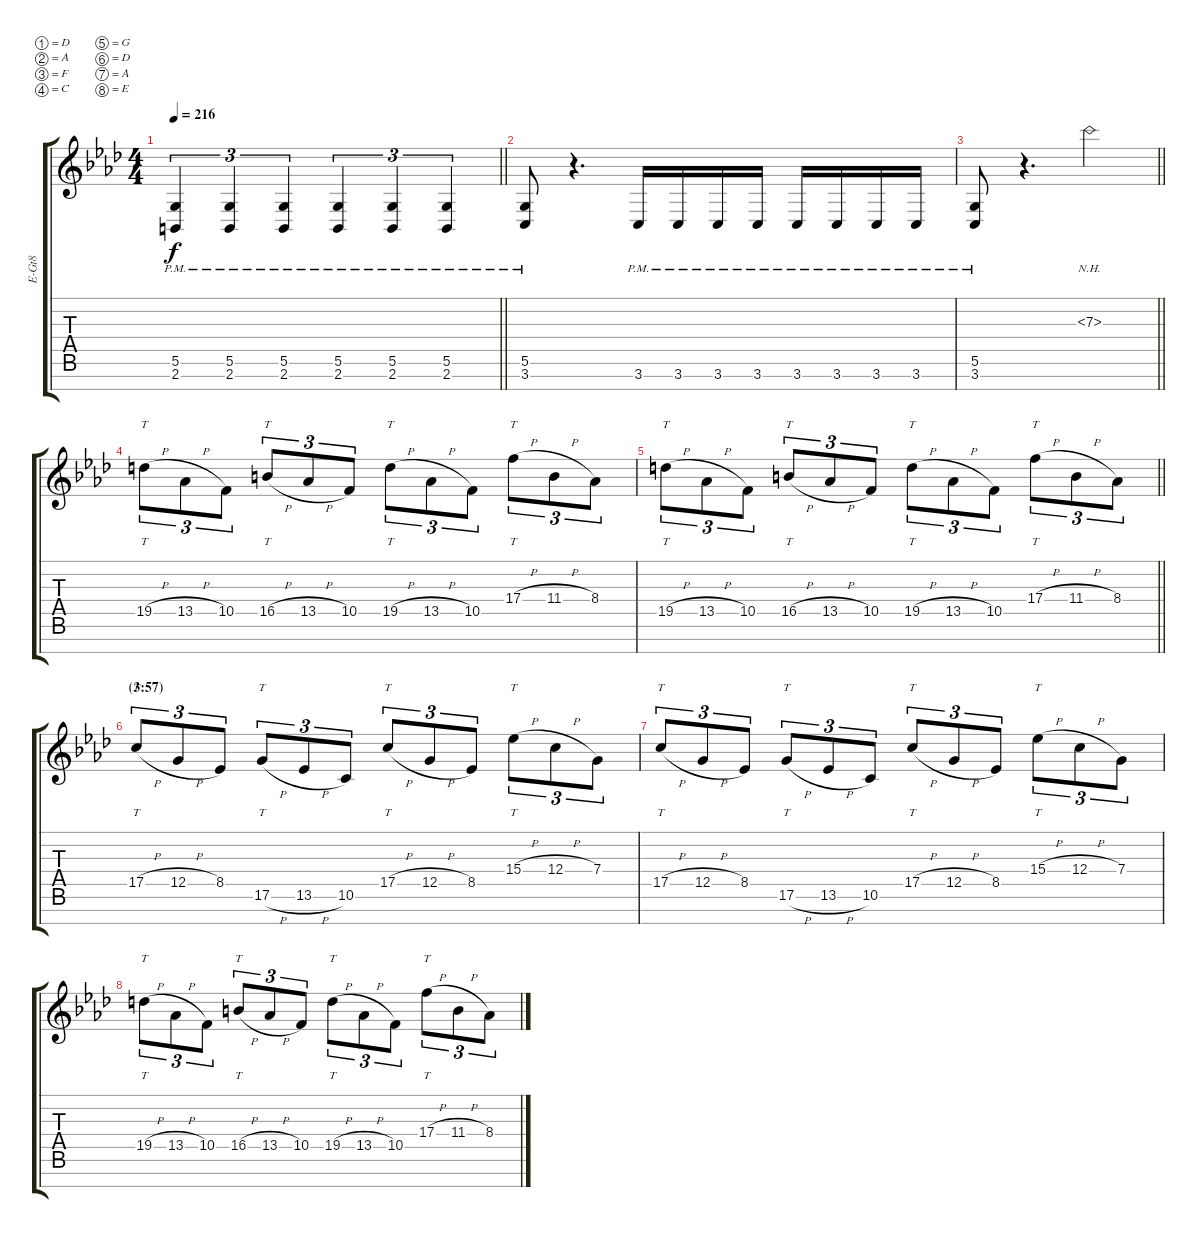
\bracketExtendMode groupsimilarinstruments
\otherSystemsTrackNameOrientation horizontal
\track ("Kevin Chartré" "E-Gt8") {instrument distortionguitar}
\staff {score tabs}
\tuning (D4 A3 F3 C3 G2 D2 A1 E1)
\ts (4 4)
\tempo 216
\clef g2
\barLineRight lightlight
\ks ab
(5.6{pm acc forcenatural} 2.7{pm acc #}).4{tu (3 2) dy f beam Up} (5.6{pm acc forcenatural} 2.7{pm acc #}).4{tu (3 2) beam Up} (5.6{pm acc forcenatural} 2.7{pm acc #}).4{tu (3 2) beam Up} (5.6{pm acc forcenatural} 2.7{pm acc #}).4{tu (3 2) beam Up} (5.6{pm acc forcenatural} 2.7{pm acc #}).4{tu (3 2) beam Up} (5.6{pm acc forcenatural} 2.7{pm acc #}).4{tu (3 2) beam Up} |
(5.6{pm acc forcenatural} 3.7{pm acc forcenatural}).8{beam Up} r.4{d beam Up} 3.7{pm acc forcenatural}.16{beam Up} 3.7{pm acc forcenatural}.16{beam Up} 3.7{pm acc forcenatural}.16{beam Up} 3.7{pm acc forcenatural}.16{beam Up} 3.7{pm acc forcenatural}.16{beam Up} 3.7{pm acc forcenatural}.16{beam Up} 3.7{pm acc forcenatural}.16{beam Up} 3.7{pm acc forcenatural}.16{beam Up} |
\barLineRight lightlight
(5.6{pm acc forcenatural} 3.7{pm acc forcenatural}).8{beam Up} r.4{d beam Up} 7.3{nh acc forcenatural}.2{beam Down} |
19.5{h acc forcenatural}.8{tt tu (3 2) beam Down} 13.5{h acc b}.8{tu (3 2) beam Down} 10.5{acc forcenatural}.8{tu (3 2) beam Down} 16.5{h acc #}.8{tt tu (3 2) beam Up} 13.5{h acc b}.8{tu (3 2) beam Up} 10.5{acc forcenatural}.8{tu (3 2) beam Up} 19.5{h acc forcenatural}.8{tt tu (3 2) beam Down} 13.5{h acc b}.8{tu (3 2) beam Down} 10.5{acc forcenatural}.8{tu (3 2) beam Down} 17.4{h acc forcenatural}.8{tt tu (3 2) beam Down} 11.4{h acc #}.8{tu (3 2) beam Down} 8.4{acc b}.8{tu (3 2) beam Down} |
\barLineRight lightlight
19.5{h acc forcenatural}.8{tt tu (3 2) beam Down} 13.5{h acc b}.8{tu (3 2) beam Down} 10.5{acc forcenatural}.8{tu (3 2) beam Down} 16.5{h acc #}.8{tt tu (3 2) beam Up} 13.5{h acc b}.8{tu (3 2) beam Up} 10.5{acc forcenatural}.8{tu (3 2) beam Up} 19.5{h acc forcenatural}.8{tt tu (3 2) beam Down} 13.5{h acc b}.8{tu (3 2) beam Down} 10.5{acc forcenatural}.8{tu (3 2) beam Down} 17.4{h acc forcenatural}.8{tt tu (3 2) beam Down} 11.4{h acc #}.8{tu (3 2) beam Down} 8.4{acc b}.8{tu (3 2) beam Down} |
\section ("" "(3:57)")
17.5{h acc forcenatural}.8{tt tu (3 2) beam Up} 12.5{h acc forcenatural}.8{tu (3 2) beam Up} 8.5{acc forcenatural}.8{tu (3 2) beam Up} 17.6{h acc forcenatural}.8{tt tu (3 2) beam Up} 13.6{h acc forcenatural}.8{tu (3 2) beam Up} 10.6{acc forcenatural}.8{tu (3 2) beam Up} 17.5{h acc forcenatural}.8{tt tu (3 2) beam Up} 12.5{h acc forcenatural}.8{tu (3 2) beam Up} 8.5{acc forcenatural}.8{tu (3 2) beam Up} 15.4{h acc forcenatural}.8{tt tu (3 2) beam Down} 12.4{h acc forcenatural}.8{tu (3 2) beam Down} 7.4{acc forcenatural}.8{tu (3 2) beam Down} |
17.5{h acc forcenatural}.8{tt tu (3 2) beam Up} 12.5{h acc forcenatural}.8{tu (3 2) beam Up} 8.5{acc forcenatural}.8{tu (3 2) beam Up} 17.6{h acc forcenatural}.8{tt tu (3 2) beam Up} 13.6{h acc forcenatural}.8{tu (3 2) beam Up} 10.6{acc forcenatural}.8{tu (3 2) beam Up} 17.5{h acc forcenatural}.8{tt tu (3 2) beam Up} 12.5{h acc forcenatural}.8{tu (3 2) beam Up} 8.5{acc forcenatural}.8{tu (3 2) beam Up} 15.4{h acc forcenatural}.8{tt tu (3 2) beam Down} 12.4{h acc forcenatural}.8{tu (3 2) beam Down} 7.4{acc forcenatural}.8{tu (3 2) beam Down} |
19.5{h acc forcenatural}.8{tt tu (3 2) beam Down} 13.5{h acc b}.8{tu (3 2) beam Down} 10.5{acc forcenatural}.8{tu (3 2) beam Down} 16.5{h acc #}.8{tt tu (3 2) beam Up} 13.5{h acc b}.8{tu (3 2) beam Up} 10.5{acc forcenatural}.8{tu (3 2) beam Up} 19.5{h acc forcenatural}.8{tt tu (3 2) beam Down} 13.5{h acc b}.8{tu (3 2) beam Down} 10.5{acc forcenatural}.8{tu (3 2) beam Down} 17.4{h acc forcenatural}.8{tt tu (3 2) beam Down} 11.4{h acc #}.8{tu (3 2) beam Down} 8.4{acc b}.8{tu (3 2) beam Down}
